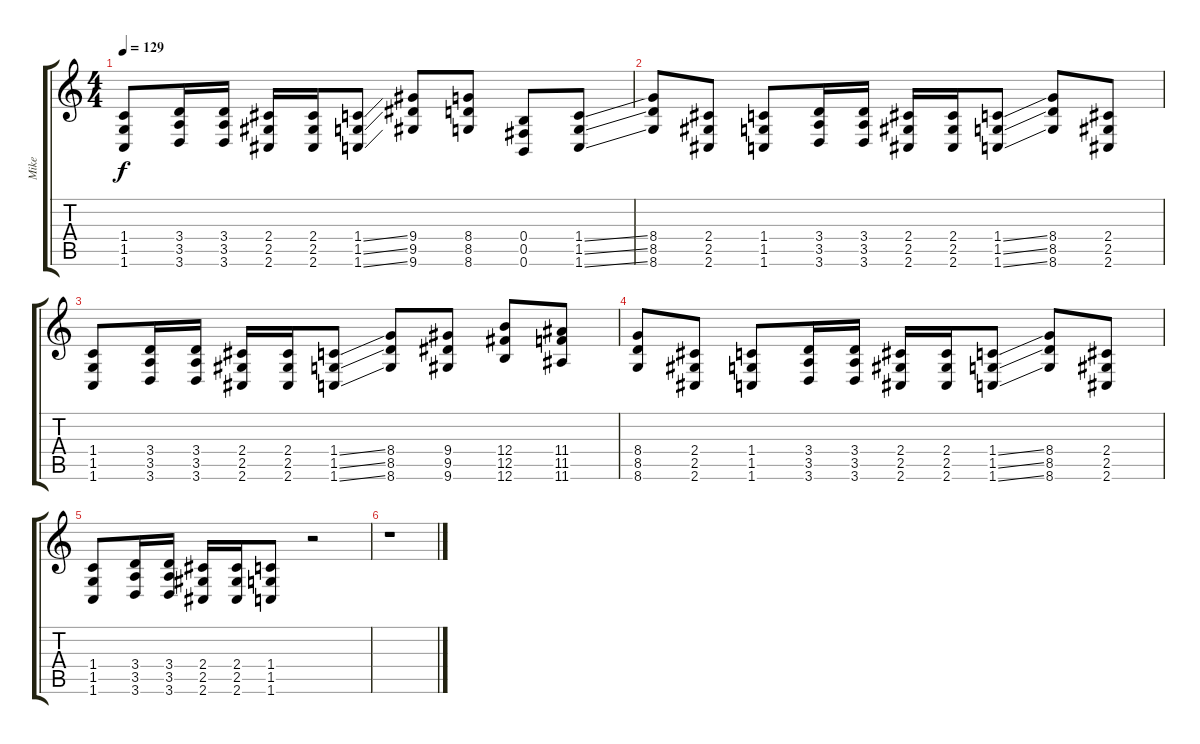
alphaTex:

\track ("Mike " "Mike ") {instrument distortionguitar}
\staff {score tabs}
\tuning (Db4 Ab3 E3 B2 Gb2 B1) {hide}
\ts (4 4)
\tempo 129
\clef g2
\ks c
(1.4 1.5 1.6).8{dy f} (3.4 3.5 3.6).16 (3.4 3.5 3.6).16 (2.4 2.5 2.6).16 (2.4 2.5 2.6).16 (1.4{ss} 1.5{ss} 1.6{ss}).8 (9.4 9.5 9.6).8 (8.4 8.5 8.6).8 (0.4 0.5 0.6).8 (1.4{ss} 1.5{ss} 1.6{ss}).8 |
(8.4 8.5 8.6).8 (2.4 2.5 2.6).8 (1.4 1.5 1.6).8 (3.4 3.5 3.6).16 (3.4 3.5 3.6).16 (2.4 2.5 2.6).16 (2.4 2.5 2.6).16 (1.4{ss} 1.5{ss} 1.6{ss}).8 (8.4 8.5 8.6).8 (2.4 2.5 2.6).8 |
(1.4 1.5 1.6).8 (3.4 3.5 3.6).16 (3.4 3.5 3.6).16 (2.4 2.5 2.6).16 (2.4 2.5 2.6).16 (1.4{ss} 1.5{ss} 1.6{ss}).8 (8.4 8.5 8.6).8 (9.4 9.5 9.6).8 (12.4 12.5 12.6).8 (11.4 11.5 11.6).8 |
(8.4 8.5 8.6).8 (2.4 2.5 2.6).8 (1.4 1.5 1.6).8 (3.4 3.5 3.6).16 (3.4 3.5 3.6).16 (2.4 2.5 2.6).16 (2.4 2.5 2.6).16 (1.4{ss} 1.5{ss} 1.6{ss}).8 (8.4 8.5 8.6).8 (2.4 2.5 2.6).8 |
(1.4 1.5 1.6).8 (3.4 3.5 3.6).16 (3.4 3.5 3.6).16 (2.4 2.5 2.6).16 (2.4 2.5 2.6).16 (1.4 1.5 1.6).8 r.2 |
r.1
